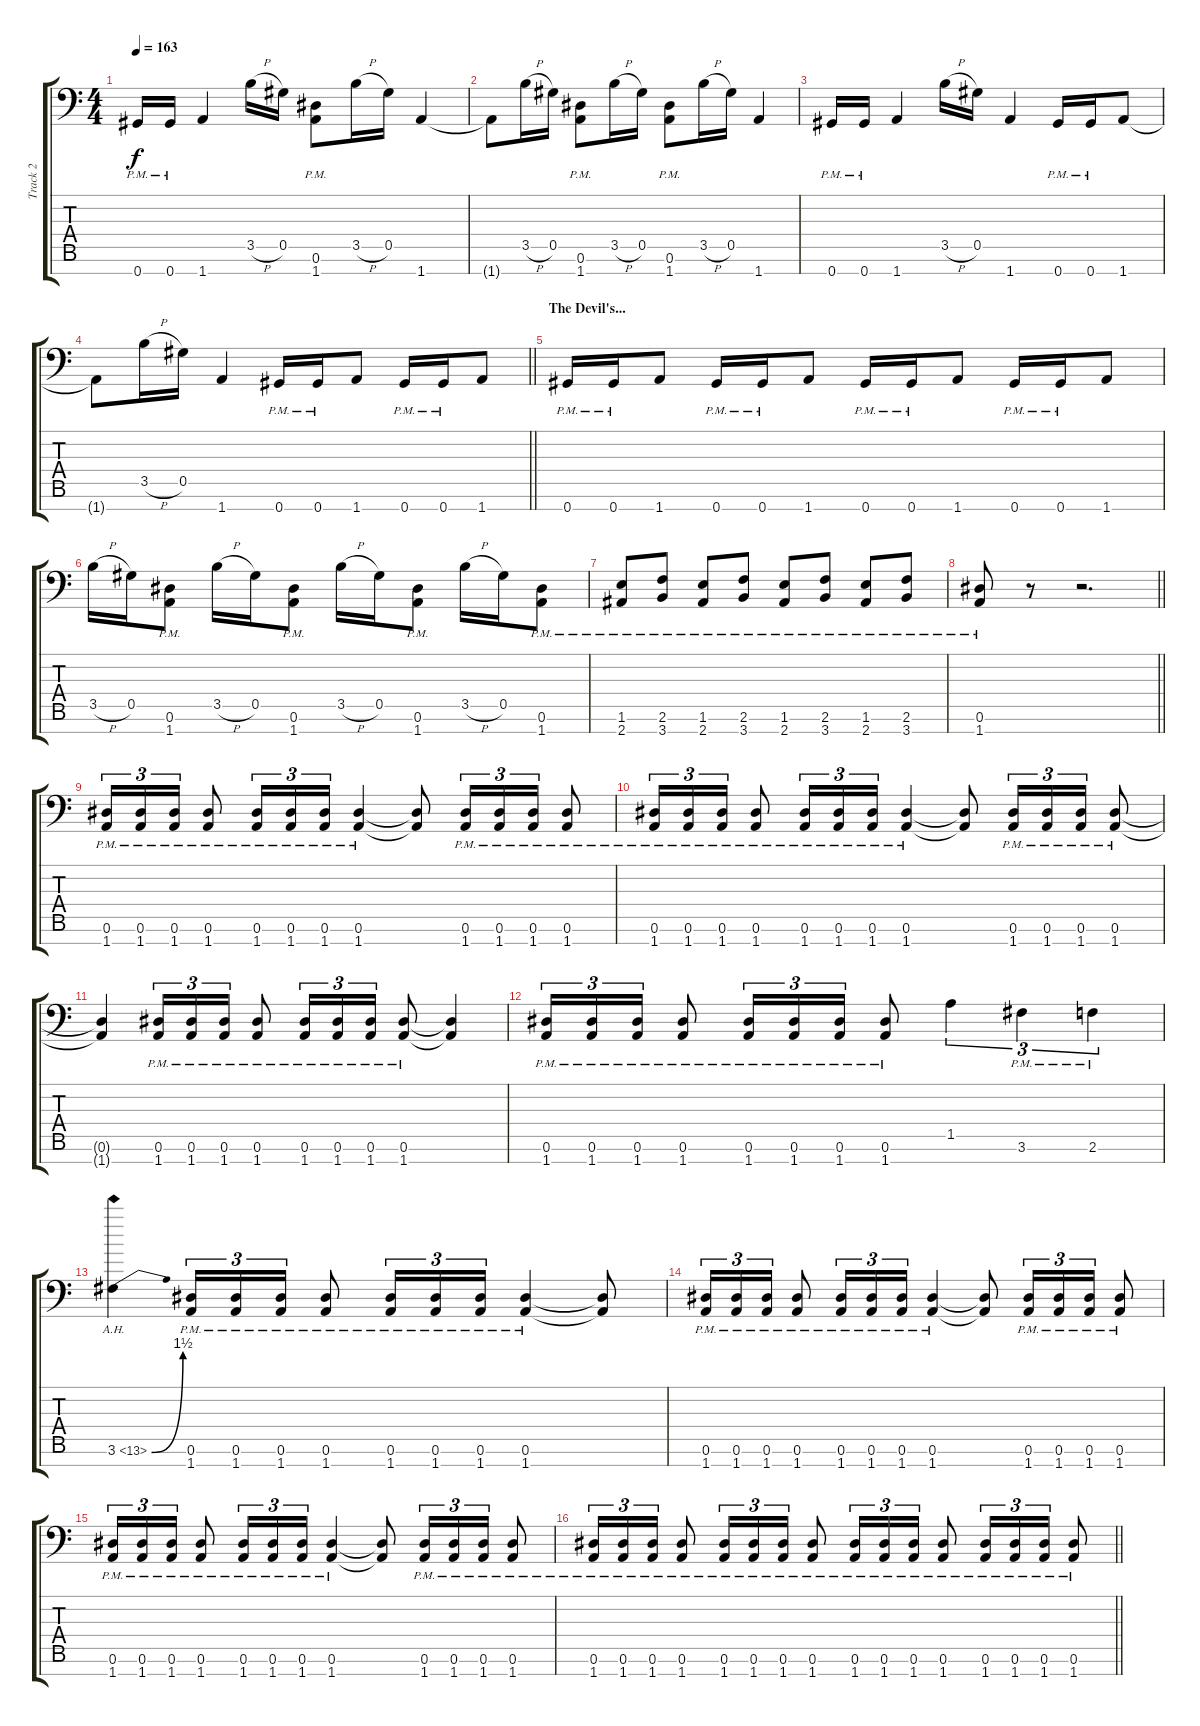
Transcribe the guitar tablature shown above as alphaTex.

\track ("Track 2" "Track 2") {instrument overdrivenguitar}
\staff {score tabs}
\tuning (Eb4 Bb3 Gb3 Db3 Ab2 Eb2 Ab1) {hide}
\ts (4 4)
\tempo 163
\clef f4
\ks c
0.7{pm}.16{dy f} 0.7{pm}.16 1.7.4 3.5{h}.16 0.5.16 (0.6{pm} 1.7{pm}).8 3.5{h}.16 0.5.16 1.7.4 |
1.7{t}.8 3.5{h}.16 0.5.16 (0.6{pm} 1.7{pm}).8 3.5{h}.16 0.5.16 (0.6{pm} 1.7{pm}).8 3.5{h}.16 0.5.16 1.7.4 |
0.7{pm}.16 0.7{pm}.16 1.7.4 3.5{h}.16 0.5.16 1.7.4 0.7{pm}.16 0.7{pm}.16 1.7.8 |
\barLineRight lightlight
1.7{t}.8 3.5{h}.16 0.5.16 1.7.4 0.7{pm}.16 0.7{pm}.16 1.7.8 0.7{pm}.16 0.7{pm}.16 1.7.8 |
\section ("" "The Devil's...")
0.7{pm}.16 0.7{pm}.16 1.7.8 0.7{pm}.16 0.7{pm}.16 1.7.8 0.7{pm}.16 0.7{pm}.16 1.7.8 0.7{pm}.16 0.7{pm}.16 1.7.8 |
3.5{h}.16 0.5.16 (0.6{pm} 1.7{pm}).8 3.5{h}.16 0.5.16 (0.6{pm} 1.7{pm}).8 3.5{h}.16 0.5.16 (0.6{pm} 1.7{pm}).8 3.5{h}.16 0.5.16 (0.6{pm} 1.7{pm}).8 |
(1.6{pm} 2.7{pm}).8 (2.6{pm} 3.7{pm}).8 (1.6{pm} 2.7{pm}).8 (2.6{pm} 3.7{pm}).8 (1.6{pm} 2.7{pm}).8 (2.6{pm} 3.7{pm}).8 (1.6{pm} 2.7{pm}).8 (2.6{pm} 3.7{pm}).8 |
\barLineRight lightlight
(0.6{pm} 1.7{pm}).8 r.8 r.2{d} |
\section ("" "")
(0.6{pm} 1.7{pm}).16{tu (3 2)} (0.6{pm} 1.7{pm}).16{tu (3 2)} (0.6{pm} 1.7{pm}).16{tu (3 2)} (0.6{pm} 1.7{pm}).8 (0.6{pm} 1.7{pm}).16{tu (3 2)} (0.6{pm} 1.7{pm}).16{tu (3 2)} (0.6{pm} 1.7{pm}).16{tu (3 2)} (0.6{pm} 1.7{pm}).4 (0.6{t} 1.7{t}).8 (0.6{pm} 1.7{pm}).16{tu (3 2)} (0.6{pm} 1.7{pm}).16{tu (3 2)} (0.6{pm} 1.7{pm}).16{tu (3 2)} (0.6{pm} 1.7{pm}).8 |
(0.6{pm} 1.7{pm}).16{tu (3 2)} (0.6{pm} 1.7{pm}).16{tu (3 2)} (0.6{pm} 1.7{pm}).16{tu (3 2)} (0.6{pm} 1.7{pm}).8 (0.6{pm} 1.7{pm}).16{tu (3 2)} (0.6{pm} 1.7{pm}).16{tu (3 2)} (0.6{pm} 1.7{pm}).16{tu (3 2)} (0.6{pm} 1.7{pm}).4 (0.6{t} 1.7{t}).8 (0.6{pm} 1.7{pm}).16{tu (3 2)} (0.6{pm} 1.7{pm}).16{tu (3 2)} (0.6{pm} 1.7{pm}).16{tu (3 2)} (0.6{pm} 1.7{pm}).8 |
(0.6{t} 1.7{t}).4 (0.6{pm} 1.7{pm}).16{tu (3 2)} (0.6{pm} 1.7{pm}).16{tu (3 2)} (0.6{pm} 1.7{pm}).16{tu (3 2)} (0.6{pm} 1.7{pm}).8 (0.6{pm} 1.7{pm}).16{tu (3 2)} (0.6{pm} 1.7{pm}).16{tu (3 2)} (0.6{pm} 1.7{pm}).16{tu (3 2)} (0.6{pm} 1.7{pm}).8 (0.6{t} 1.7{t}).4 |
(0.6{pm} 1.7{pm}).16{tu (3 2)} (0.6{pm} 1.7{pm}).16{tu (3 2)} (0.6{pm} 1.7{pm}).16{tu (3 2)} (0.6{pm} 1.7{pm}).8 (0.6{pm} 1.7{pm}).16{tu (3 2)} (0.6{pm} 1.7{pm}).16{tu (3 2)} (0.6{pm} 1.7{pm}).16{tu (3 2)} (0.6{pm} 1.7{pm}).8 1.5.4{tu (3 2)} 3.6{pm}.4{tu (3 2)} 2.6{pm}.4{tu (3 2)} |
3.6{be (bend 0 0 60 6) ah 10}.4 (0.6{pm} 1.7{pm}).16{tu (3 2)} (0.6{pm} 1.7{pm}).16{tu (3 2)} (0.6{pm} 1.7{pm}).16{tu (3 2)} (0.6{pm} 1.7{pm}).8 (0.6{pm} 1.7{pm}).16{tu (3 2)} (0.6{pm} 1.7{pm}).16{tu (3 2)} (0.6{pm} 1.7{pm}).16{tu (3 2)} (0.6{pm} 1.7{pm}).4 (0.6{t} 1.7{t}).8 |
(0.6{pm} 1.7{pm}).16{tu (3 2)} (0.6{pm} 1.7{pm}).16{tu (3 2)} (0.6{pm} 1.7{pm}).16{tu (3 2)} (0.6{pm} 1.7{pm}).8 (0.6{pm} 1.7{pm}).16{tu (3 2)} (0.6{pm} 1.7{pm}).16{tu (3 2)} (0.6{pm} 1.7{pm}).16{tu (3 2)} (0.6{pm} 1.7{pm}).4 (0.6{t} 1.7{t}).8 (0.6{pm} 1.7{pm}).16{tu (3 2)} (0.6{pm} 1.7{pm}).16{tu (3 2)} (0.6{pm} 1.7{pm}).16{tu (3 2)} (0.6{pm} 1.7{pm}).8 |
(0.6{pm} 1.7{pm}).16{tu (3 2)} (0.6{pm} 1.7{pm}).16{tu (3 2)} (0.6{pm} 1.7{pm}).16{tu (3 2)} (0.6{pm} 1.7{pm}).8 (0.6{pm} 1.7{pm}).16{tu (3 2)} (0.6{pm} 1.7{pm}).16{tu (3 2)} (0.6{pm} 1.7{pm}).16{tu (3 2)} (0.6{pm} 1.7{pm}).4 (0.6{t} 1.7{t}).8 (0.6{pm} 1.7{pm}).16{tu (3 2)} (0.6{pm} 1.7{pm}).16{tu (3 2)} (0.6{pm} 1.7{pm}).16{tu (3 2)} (0.6{pm} 1.7{pm}).8 |
\barLineRight lightlight
(0.6{pm} 1.7{pm}).16{tu (3 2)} (0.6{pm} 1.7{pm}).16{tu (3 2)} (0.6{pm} 1.7{pm}).16{tu (3 2)} (0.6{pm} 1.7{pm}).8 (0.6{pm} 1.7{pm}).16{tu (3 2)} (0.6{pm} 1.7{pm}).16{tu (3 2)} (0.6{pm} 1.7{pm}).16{tu (3 2)} (0.6{pm} 1.7{pm}).8 (0.6{pm} 1.7{pm}).16{tu (3 2)} (0.6{pm} 1.7{pm}).16{tu (3 2)} (0.6{pm} 1.7{pm}).16{tu (3 2)} (0.6{pm} 1.7{pm}).8 (0.6{pm} 1.7{pm}).16{tu (3 2)} (0.6{pm} 1.7{pm}).16{tu (3 2)} (0.6{pm} 1.7{pm}).16{tu (3 2)} (0.6{pm} 1.7{pm}).8
